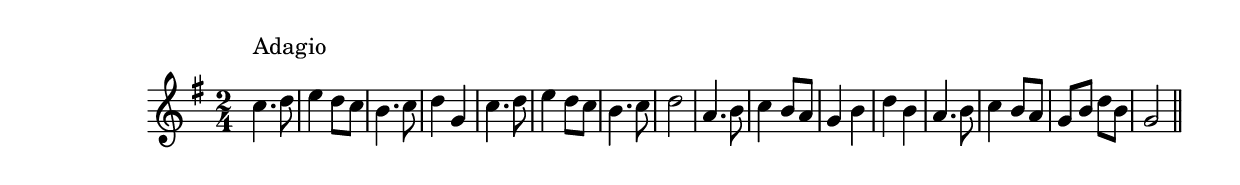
\version "2.19.49"
%{\header {
  title = "folk song (Russia)"
  composer = "anonymous"
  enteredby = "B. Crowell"
}%}
\score{{\key g \major
\time 2/4
%{\tempo 8=90
%}\clef violin
\relative a' {
  c4.^\markup{\column { "Adagio" " " }} d8 | e4 d8 c | b4. c8 | d4 g, | c4. d8 | e4 d8 c | b4. c8 | d2 
  | a4. b8 c4 b8 a | g4 b | d b | a4. b8 | c4 b8 a | g b d b | g2
  \bar "||"
}

}}